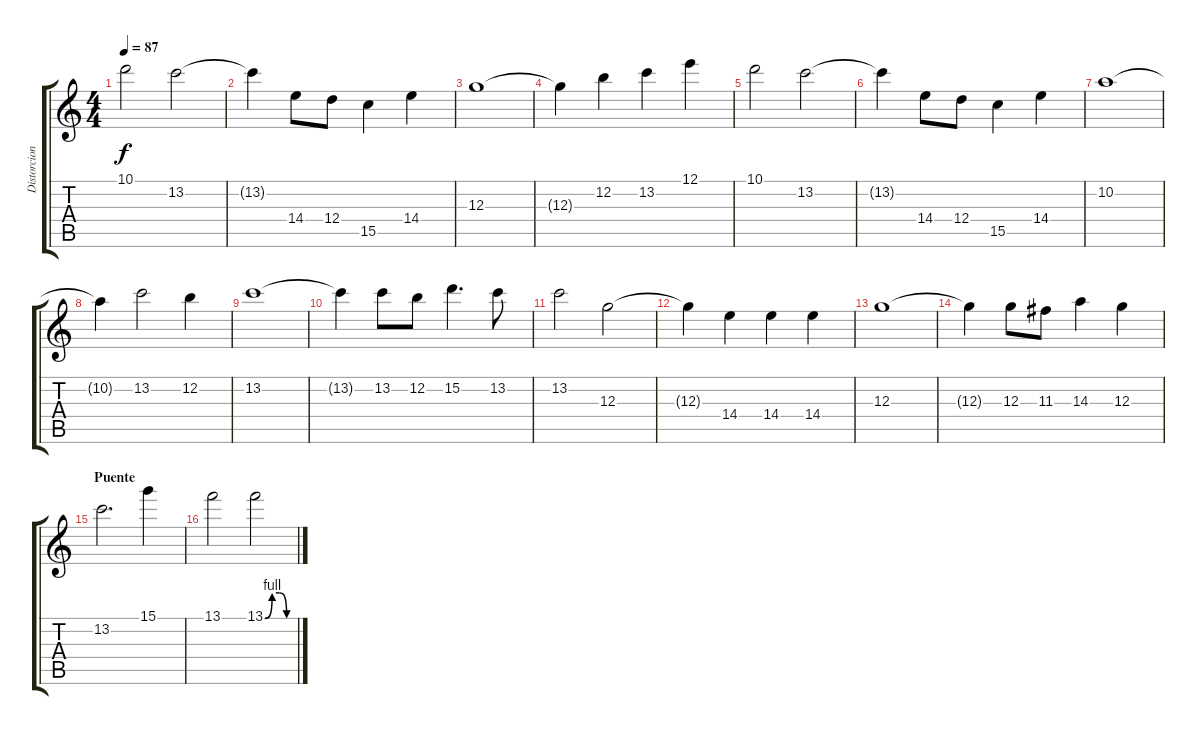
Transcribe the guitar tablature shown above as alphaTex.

\track ("Distorcion I" "Distorcion") {instrument distortionguitar}
\staff {score tabs}
\tuning (E4 B3 G3 D3 A2 E2) {hide}
\ts (4 4)
\tempo 87
\clef g2
\ks c
10.1.2{dy f} 13.2.2 |
13.2{t}.4 14.4.8 12.4.8 15.5.4 14.4.4 |
12.3.1 |
12.3{t}.4 12.2.4 13.2.4 12.1.4 |
10.1.2 13.2.2 |
13.2{t}.4 14.4.8 12.4.8 15.5.4 14.4.4 |
10.2.1 |
10.2{t}.4 13.2.2 12.2.4 |
13.2.1 |
13.2{t}.4 13.2.8 12.2.8 15.2.4{d} 13.2.8 |
13.2.2 12.3.2 |
12.3{t}.4 14.4.4 14.4.4 14.4.4 |
12.3.1 |
12.3{t}.4 12.3.8 11.3.8 14.3.4 12.3.4 |
\section ("" "Puente")
13.2.2{d} 15.1.4 |
13.1.2 13.1{be (custom 0 0 15 4 30 4 45 0 60 0)}.2
